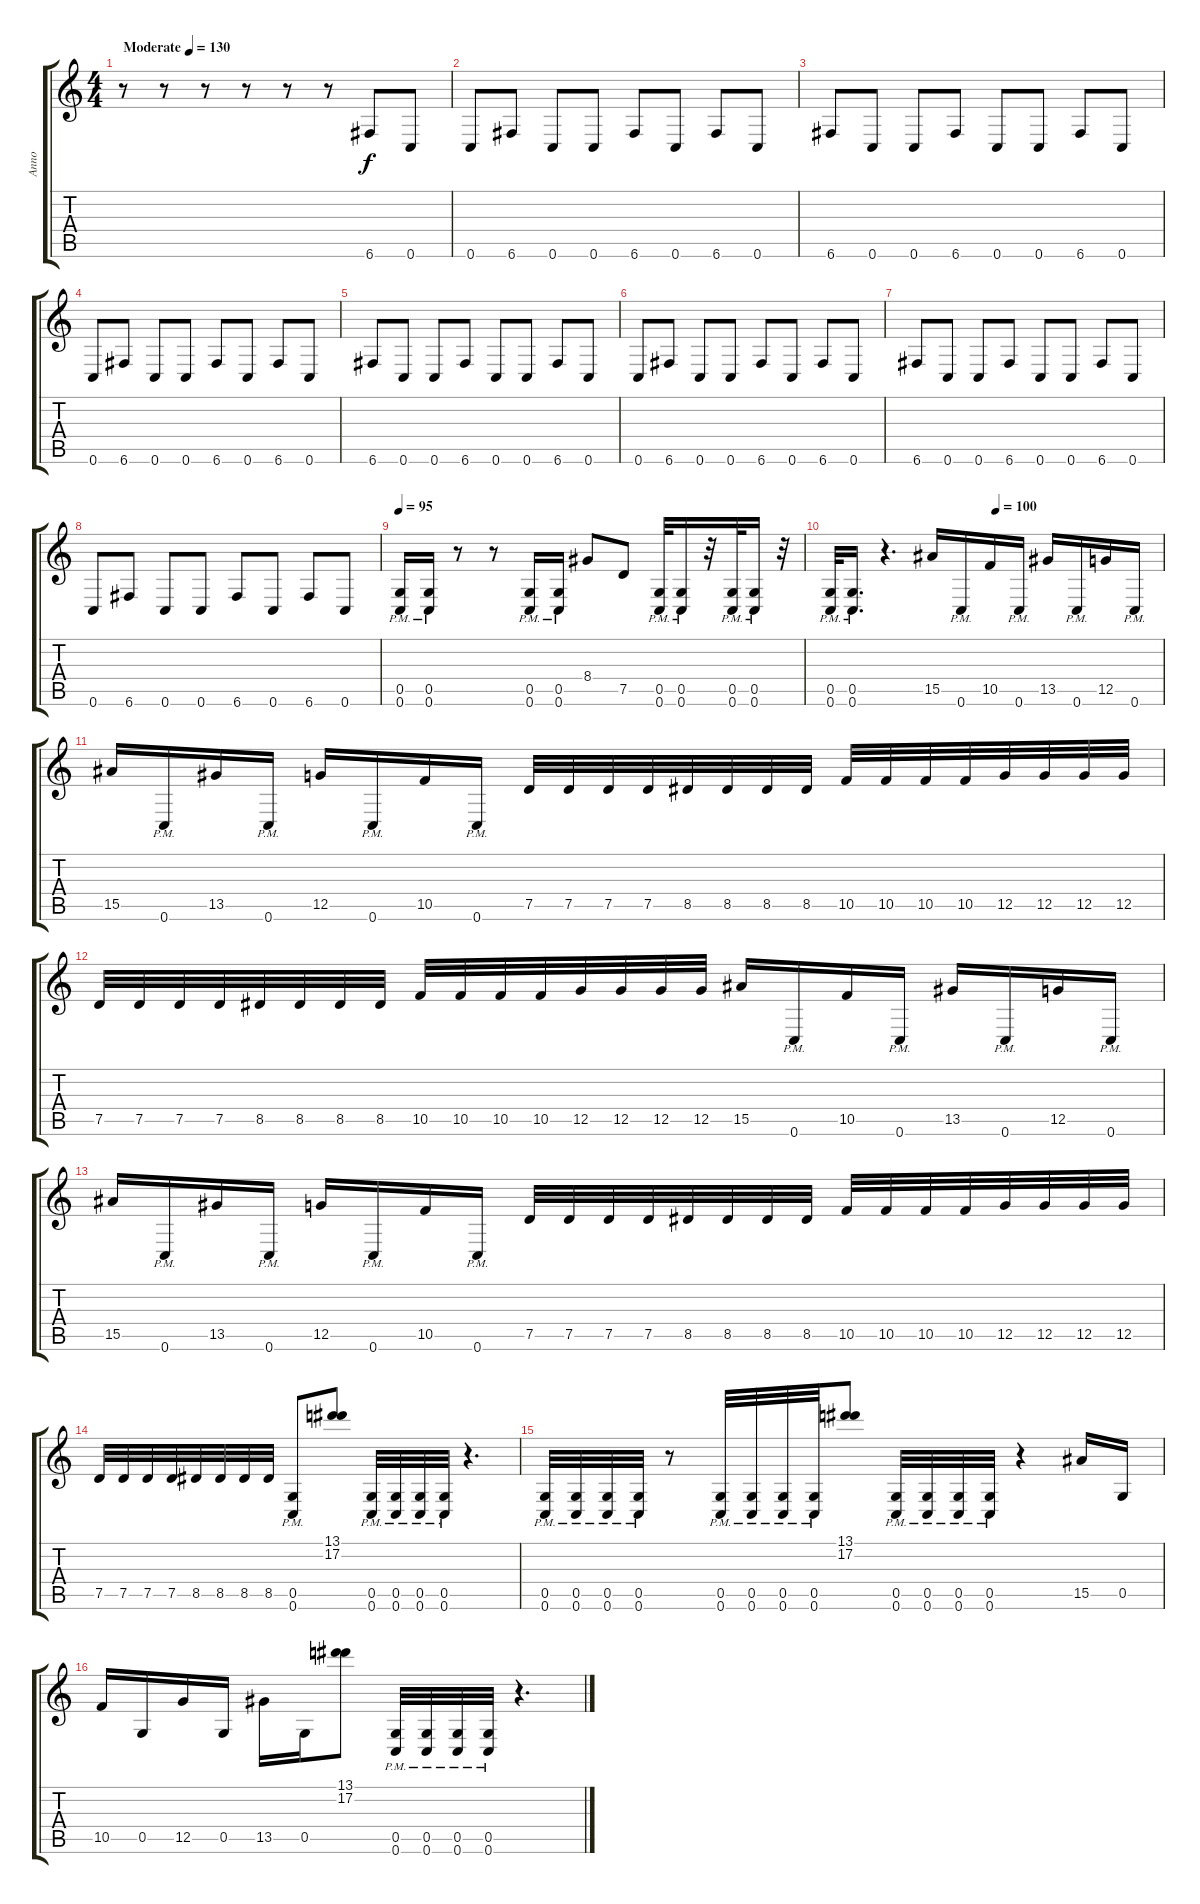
\track ("Anno" "Anno") {instrument distortionguitar}
\staff {score tabs}
\tuning (D4 A3 F3 C3 G2 C2) {hide}
\ts (4 4)
\tempo (130 "Moderate")
\clef g2
\ks c
r.8{dy f instrument distortionguitar} r.8 r.8 r.8 r.8 r.8 6.6.8 0.6.8 |
0.6.8 6.6.8 0.6.8 0.6.8 6.6.8 0.6.8 6.6.8 0.6.8 |
6.6.8 0.6.8 0.6.8 6.6.8 0.6.8 0.6.8 6.6.8 0.6.8 |
0.6.8 6.6.8 0.6.8 0.6.8 6.6.8 0.6.8 6.6.8 0.6.8 |
6.6.8 0.6.8 0.6.8 6.6.8 0.6.8 0.6.8 6.6.8 0.6.8 |
0.6.8 6.6.8 0.6.8 0.6.8 6.6.8 0.6.8 6.6.8 0.6.8 |
6.6.8 0.6.8 0.6.8 6.6.8 0.6.8 0.6.8 6.6.8 0.6.8 |
0.6.8 6.6.8 0.6.8 0.6.8 6.6.8 0.6.8 6.6.8 0.6.8 |
\tempo 95
(0.5{pm} 0.6{pm}).16 (0.5{pm} 0.6{pm}).16 r.8 r.8 (0.5{pm} 0.6{pm}).16 (0.5{pm} 0.6{pm}).16 8.4.8 7.5.8 (0.5{pm} 0.6{pm}).32 (0.5{pm} 0.6{pm}).16 r.32 (0.5{pm} 0.6{pm}).32 (0.5{pm} 0.6{pm}).16 r.32 |
\tempo (100 0.5)
(0.5{pm} 0.6{pm}).32 (0.5{pm} 0.6{pm}).16{d} r.4{d} 15.5.16 0.6{pm}.16 10.5.16 0.6{pm}.16 13.5.16 0.6{pm}.16 12.5.16 0.6{pm}.16 |
15.5.16 0.6{pm}.16 13.5.16 0.6{pm}.16 12.5.16 0.6{pm}.16 10.5.16 0.6{pm}.16 7.5.32 7.5.32 7.5.32 7.5.32 8.5.32 8.5.32 8.5.32 8.5.32 10.5.32 10.5.32 10.5.32 10.5.32 12.5.32 12.5.32 12.5.32 12.5.32 |
7.5.32 7.5.32 7.5.32 7.5.32 8.5.32 8.5.32 8.5.32 8.5.32 10.5.32 10.5.32 10.5.32 10.5.32 12.5.32 12.5.32 12.5.32 12.5.32 15.5.16 0.6{pm}.16 10.5.16 0.6{pm}.16 13.5.16 0.6{pm}.16 12.5.16 0.6{pm}.16 |
15.5.16 0.6{pm}.16 13.5.16 0.6{pm}.16 12.5.16 0.6{pm}.16 10.5.16 0.6{pm}.16 7.5.32 7.5.32 7.5.32 7.5.32 8.5.32 8.5.32 8.5.32 8.5.32 10.5.32 10.5.32 10.5.32 10.5.32 12.5.32 12.5.32 12.5.32 12.5.32 |
7.5.32 7.5.32 7.5.32 7.5.32 8.5.32 8.5.32 8.5.32 8.5.32 (0.5{pm} 0.6{pm}).8 (13.1 17.2).8 (0.5{pm} 0.6{pm}).32 (0.5{pm} 0.6{pm}).32 (0.5{pm} 0.6{pm}).32 (0.5{pm} 0.6{pm}).32 r.4{d} |
(0.5{pm} 0.6{pm}).32 (0.5{pm} 0.6{pm}).32 (0.5{pm} 0.6{pm}).32 (0.5{pm} 0.6{pm}).32 r.8 (0.5{pm} 0.6{pm}).32 (0.5{pm} 0.6{pm}).32 (0.5{pm} 0.6{pm}).32 (0.5{pm} 0.6{pm}).32 (13.1 17.2).8 (0.5{pm} 0.6{pm}).32 (0.5{pm} 0.6{pm}).32 (0.5{pm} 0.6{pm}).32 (0.5{pm} 0.6).32 r.4 15.5.16 0.5.16 |
10.5.16 0.5.16 12.5.16 0.5.16 13.5.16 0.5.16 (13.1 17.2).8 (0.5{pm} 0.6{pm}).32 (0.5{pm} 0.6{pm}).32 (0.5{pm} 0.6{pm}).32 (0.5 0.6{pm}).32 r.4{d}
